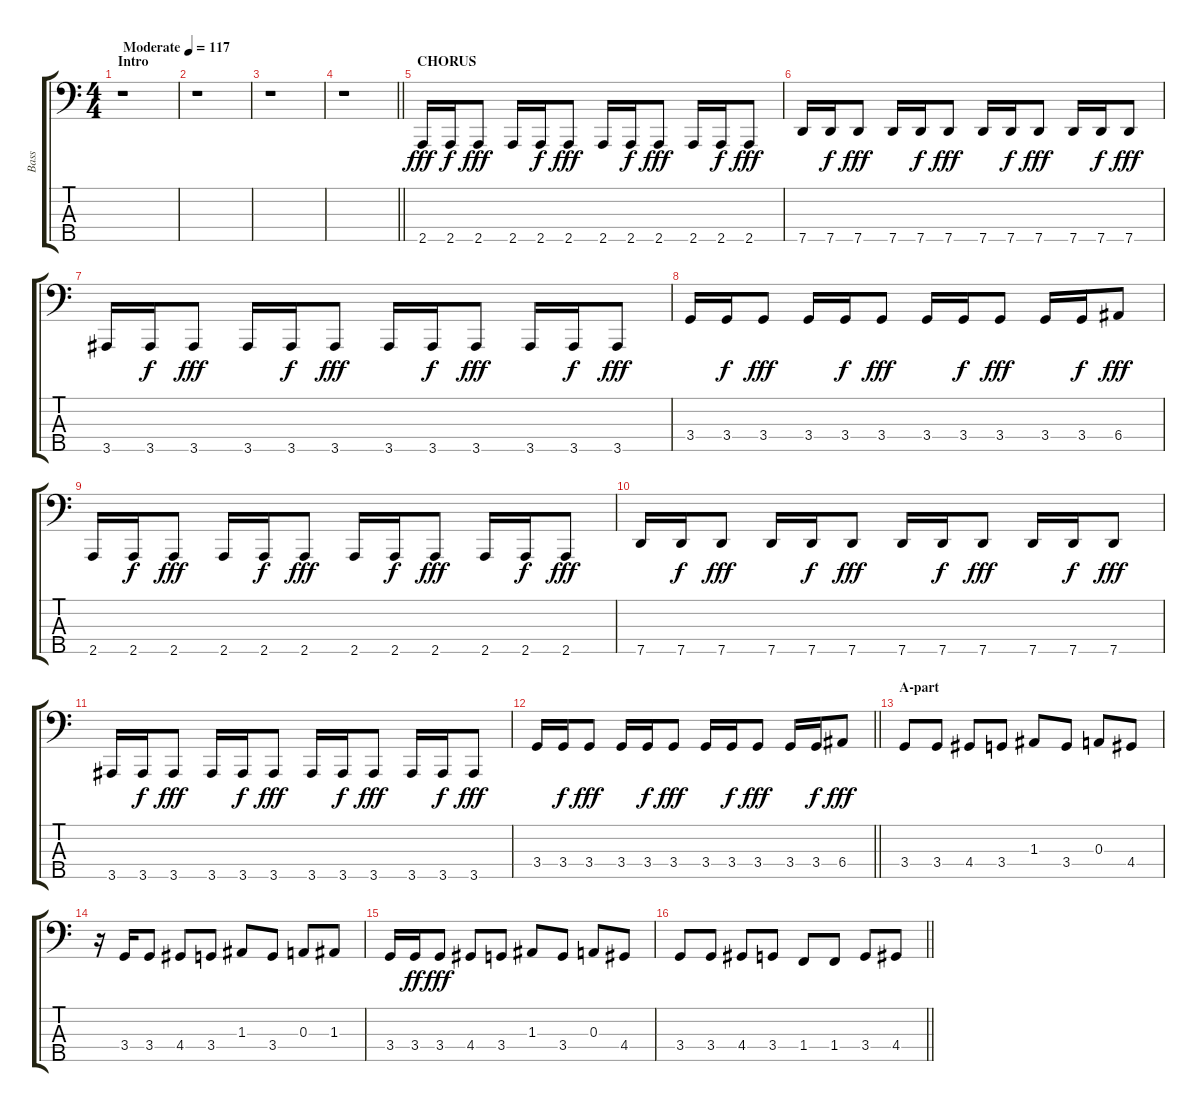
\track ("Bass" "Bass") {instrument electricbasspick}
\staff {score tabs}
\tuning (G2 D2 A1 E1 G0) {hide}
\ts (4 4)
\section ("" "Intro")
\tempo (117 "Moderate")
\clef f4
\ks c
r.1{dy fff instrument electricbasspick} |
r.1 |
r.1 |
\barLineRight lightlight
r.1 |
\section ("" "CHORUS")
2.5.16 2.5.16{dy f} 2.5.8{dy fff} 2.5.16 2.5.16{dy f} 2.5.8{dy fff} 2.5.16 2.5.16{dy f} 2.5.8{dy fff} 2.5.16 2.5.16{dy f} 2.5.8{dy fff} |
7.5.16 7.5.16{dy f} 7.5.8{dy fff} 7.5.16 7.5.16{dy f} 7.5.8{dy fff} 7.5.16 7.5.16{dy f} 7.5.8{dy fff} 7.5.16 7.5.16{dy f} 7.5.8{dy fff} |
3.5.16 3.5.16{dy f} 3.5.8{dy fff} 3.5.16 3.5.16{dy f} 3.5.8{dy fff} 3.5.16 3.5.16{dy f} 3.5.8{dy fff} 3.5.16 3.5.16{dy f} 3.5.8{dy fff} |
3.4.16 3.4.16{dy f} 3.4.8{dy fff} 3.4.16 3.4.16{dy f} 3.4.8{dy fff} 3.4.16 3.4.16{dy f} 3.4.8{dy fff} 3.4.16 3.4.16{dy f} 6.4.8{dy fff} |
2.5.16 2.5.16{dy f} 2.5.8{dy fff} 2.5.16 2.5.16{dy f} 2.5.8{dy fff} 2.5.16 2.5.16{dy f} 2.5.8{dy fff} 2.5.16 2.5.16{dy f} 2.5.8{dy fff} |
7.5.16 7.5.16{dy f} 7.5.8{dy fff} 7.5.16 7.5.16{dy f} 7.5.8{dy fff} 7.5.16 7.5.16{dy f} 7.5.8{dy fff} 7.5.16 7.5.16{dy f} 7.5.8{dy fff} |
3.5.16 3.5.16{dy f} 3.5.8{dy fff} 3.5.16 3.5.16{dy f} 3.5.8{dy fff} 3.5.16 3.5.16{dy f} 3.5.8{dy fff} 3.5.16 3.5.16{dy f} 3.5.8{dy fff} |
\barLineRight lightlight
3.4.16 3.4.16{dy f} 3.4.8{dy fff} 3.4.16 3.4.16{dy f} 3.4.8{dy fff} 3.4.16 3.4.16{dy f} 3.4.8{dy fff} 3.4.16 3.4.16{dy f} 6.4.8{dy fff} |
\section ("" "A-part")
3.4.8 3.4.8 4.4.8 3.4.8 1.3.8 3.4.8 0.3.8 4.4.8 |
r.16 3.4.16 3.4.8 4.4.8 3.4.8 1.3.8 3.4.8 0.3.8 1.3.8 |
3.4.16 3.4.16{dy ff} 3.4.8{dy fff} 4.4.8 3.4.8 1.3.8 3.4.8 0.3.8 4.4.8 |
\barLineRight lightlight
3.4.8 3.4.8 4.4.8 3.4.8 1.4.8 1.4.8 3.4.8 4.4.8
